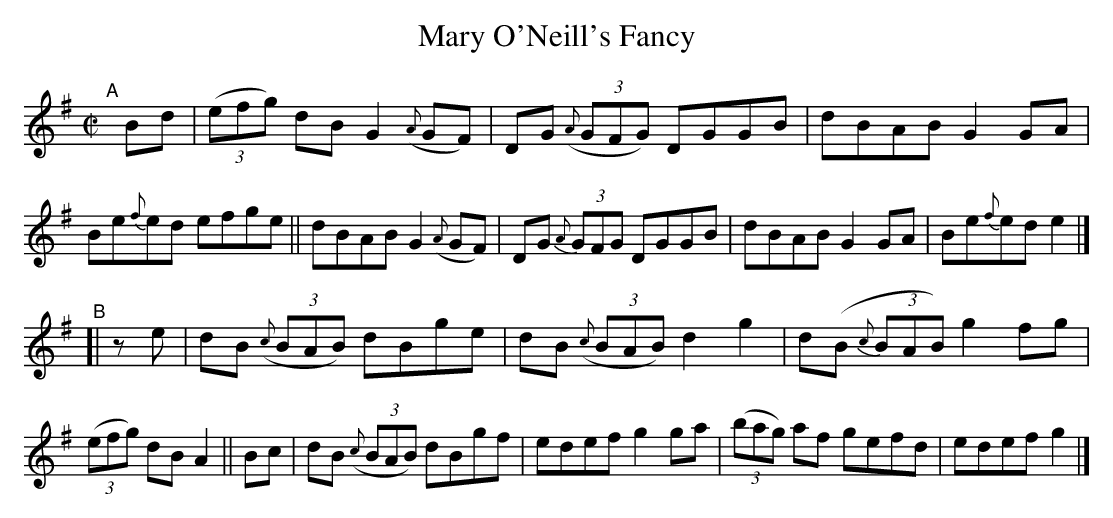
X:1
T: Mary O'Neill's Fancy
M: C|
L: 1/8
K: G
"^A"[|] Bd \
| (3(efg) dB G2({A}GF) | DG (3({A}GFG) DGGB | dBAB G2GA | Be{f}ed efge \
|| dBAB G2({A}GF) | DG (3{A}GFG DGGB | dBAB G2GA | Be{f}ed e2 |]
"^B"\
[| ze | dB (3({c}BAB) dBge | dB (3({c}BAB) d2g2 | d(B (3{c}BAB) g2fg | (3(efg) dB A2 \
|| Bc | dB (3({c}BAB) dBgf | edef g2ga | (3(bag) af gefd | edef g2 |]
